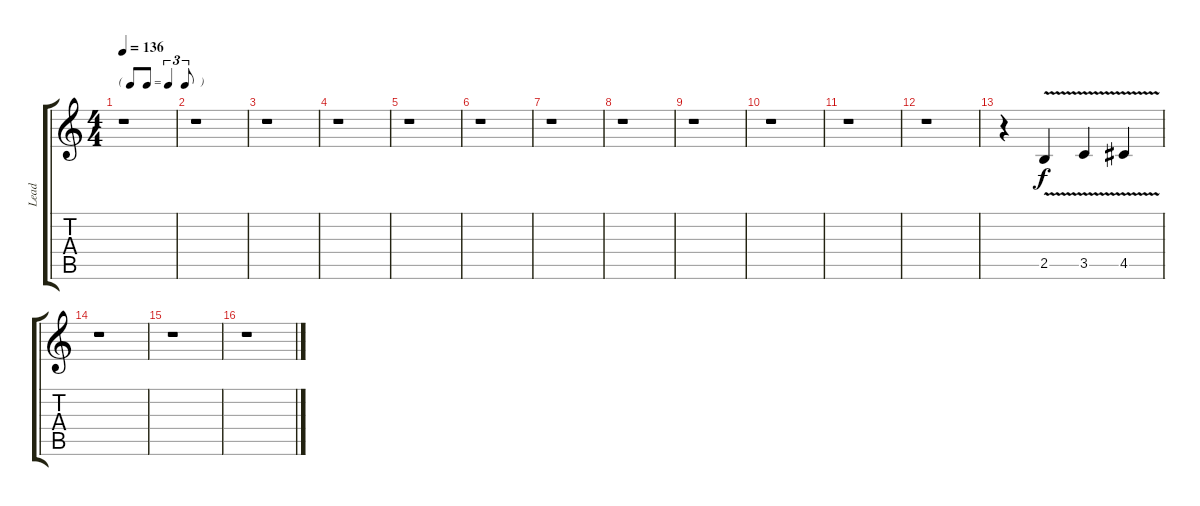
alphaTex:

\track ("Lead " "Lead ") {instrument distortionguitar}
\staff {score tabs}
\tuning (E4 B3 G3 D3 A2 E2) {hide}
\ts (4 4)
\tf triplet8th
\tempo 136
\clef g2
\ks c
r.1{dy f} |
r.1 |
r.1 |
r.1 |
r.1 |
r.1 |
r.1 |
r.1 |
r.1 |
r.1 |
r.1 |
r.1 |
r.4 2.5{v}.4 3.5{v}.4 4.5{v}.4 |
r.1 |
r.1 |
r.1
